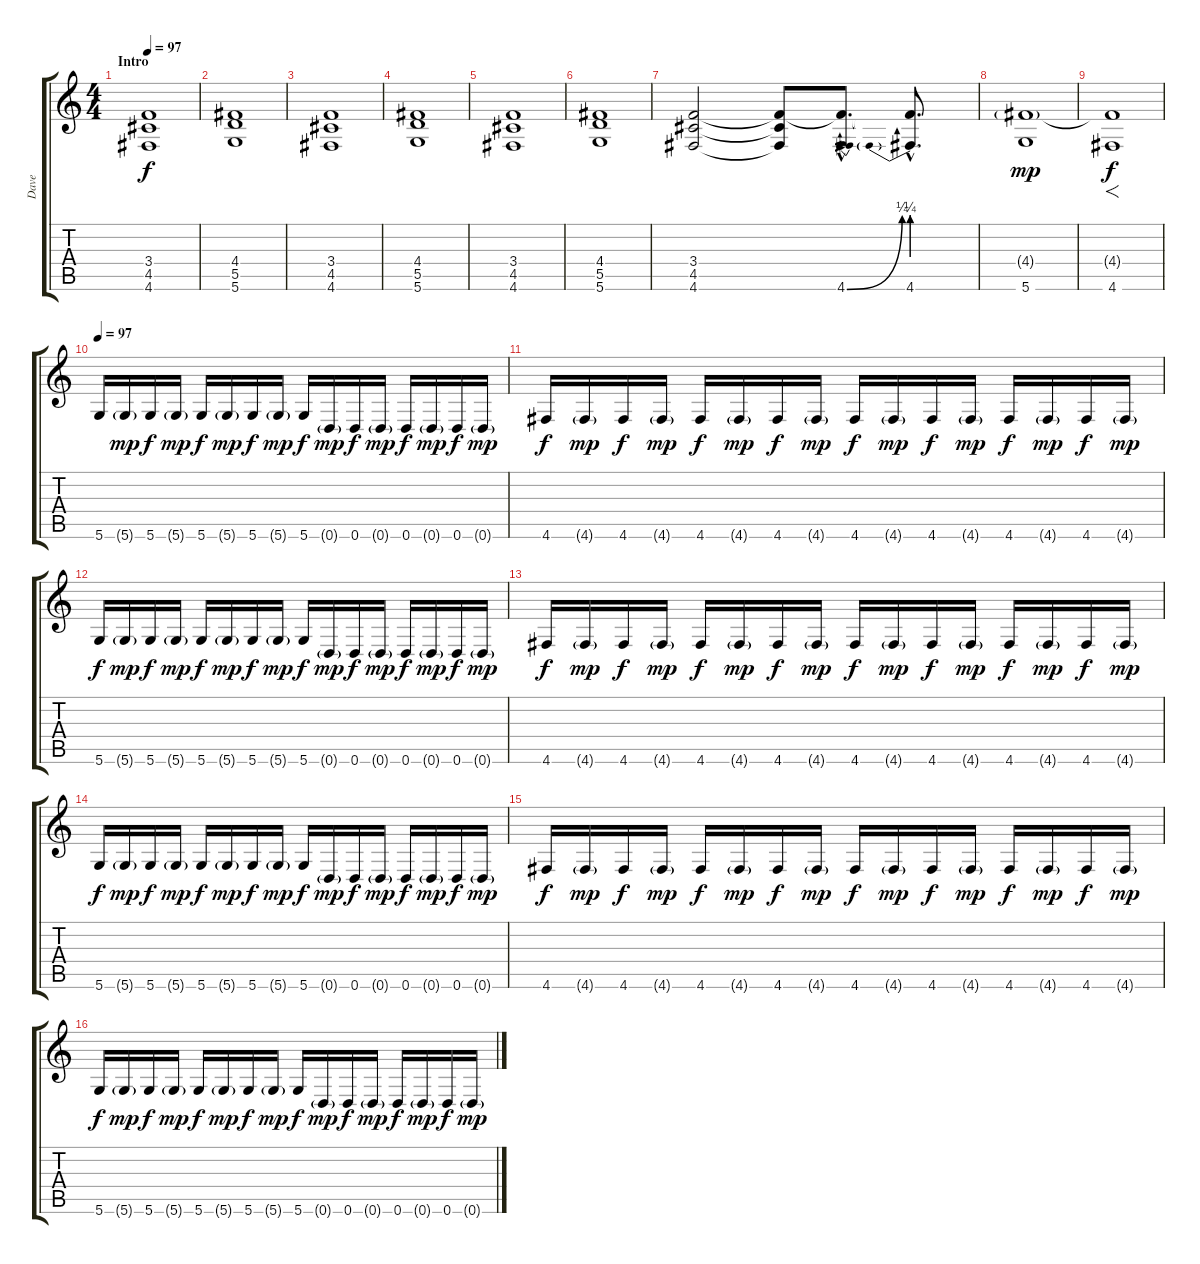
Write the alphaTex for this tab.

\track ("Dave" "Dave") {instrument distortionguitar}
\staff {score tabs}
\tuning (E4 B3 G3 D3 A2 D2) {hide}
\ts (4 4)
\section ("" "Intro")
\tempo 97
\tempo 120
\tempo 97
\clef g2
\ks c
(3.4 4.5 4.6).1{dy f instrument distortionguitar} |
(4.4 5.5 5.6).1 |
(3.4 4.5 4.6).1 |
(4.4 5.5 5.6).1 |
(3.4 4.5 4.6).1 |
(4.4 5.5 5.6).1 |
(3.4 4.5 4.6).2 (3.4{t} 4.5{t} 4.6{t}).8 (3.4{hac t} 4.6{be (bend 0 0 60 1) hac}).8{d} (3.4{hac t} 4.6{be (prebend 0 1 60 1) hac}).8{d} |
(4.4{g} 5.6).1{dy mp} |
(4.4{t} 4.6).1{f dy f instrument electricguitarclean} |
\tempo 97
5.6.16{volume 11 instrument electricguitarclean} 5.6{g}.16{dy mp} 5.6.16{dy f} 5.6{g}.16{dy mp} 5.6.16{dy f} 5.6{g}.16{dy mp} 5.6.16{dy f} 5.6{g}.16{dy mp} 5.6.16{dy f} 0.6{g}.16{dy mp} 0.6.16{dy f} 0.6{g}.16{dy mp} 0.6.16{dy f} 0.6{g}.16{dy mp} 0.6.16{dy f} 0.6{g}.16{dy mp} |
4.6.16{dy f volume 1} 4.6{g}.16{dy mp} 4.6.16{dy f} 4.6{g}.16{dy mp} 4.6.16{dy f} 4.6{g}.16{dy mp} 4.6.16{dy f} 4.6{g}.16{dy mp} 4.6.16{dy f volume 11} 4.6{g}.16{dy mp} 4.6.16{dy f} 4.6{g}.16{dy mp} 4.6.16{dy f} 4.6{g}.16{dy mp} 4.6.16{dy f} 4.6{g}.16{dy mp} |
5.6.16{dy f} 5.6{g}.16{dy mp} 5.6.16{dy f} 5.6{g}.16{dy mp} 5.6.16{dy f} 5.6{g}.16{dy mp} 5.6.16{dy f} 5.6{g}.16{dy mp} 5.6.16{dy f} 0.6{g}.16{dy mp} 0.6.16{dy f} 0.6{g}.16{dy mp} 0.6.16{dy f} 0.6{g}.16{dy mp} 0.6.16{dy f} 0.6{g}.16{dy mp} |
4.6.16{dy f volume 1} 4.6{g}.16{dy mp} 4.6.16{dy f} 4.6{g}.16{dy mp} 4.6.16{dy f} 4.6{g}.16{dy mp} 4.6.16{dy f} 4.6{g}.16{dy mp} 4.6.16{dy f volume 11} 4.6{g}.16{dy mp} 4.6.16{dy f} 4.6{g}.16{dy mp} 4.6.16{dy f} 4.6{g}.16{dy mp} 4.6.16{dy f} 4.6{g}.16{dy mp} |
5.6.16{dy f} 5.6{g}.16{dy mp} 5.6.16{dy f} 5.6{g}.16{dy mp} 5.6.16{dy f} 5.6{g}.16{dy mp} 5.6.16{dy f} 5.6{g}.16{dy mp} 5.6.16{dy f} 0.6{g}.16{dy mp} 0.6.16{dy f} 0.6{g}.16{dy mp} 0.6.16{dy f} 0.6{g}.16{dy mp} 0.6.16{dy f} 0.6{g}.16{dy mp} |
4.6.16{dy f volume 1} 4.6{g}.16{dy mp} 4.6.16{dy f} 4.6{g}.16{dy mp} 4.6.16{dy f} 4.6{g}.16{dy mp} 4.6.16{dy f} 4.6{g}.16{dy mp} 4.6.16{dy f volume 11} 4.6{g}.16{dy mp} 4.6.16{dy f} 4.6{g}.16{dy mp} 4.6.16{dy f} 4.6{g}.16{dy mp} 4.6.16{dy f} 4.6{g}.16{dy mp} |
5.6.16{dy f} 5.6{g}.16{dy mp} 5.6.16{dy f} 5.6{g}.16{dy mp} 5.6.16{dy f} 5.6{g}.16{dy mp} 5.6.16{dy f} 5.6{g}.16{dy mp} 5.6.16{dy f} 0.6{g}.16{dy mp} 0.6.16{dy f} 0.6{g}.16{dy mp} 0.6.16{dy f} 0.6{g}.16{dy mp} 0.6.16{dy f} 0.6{g}.16{dy mp}
